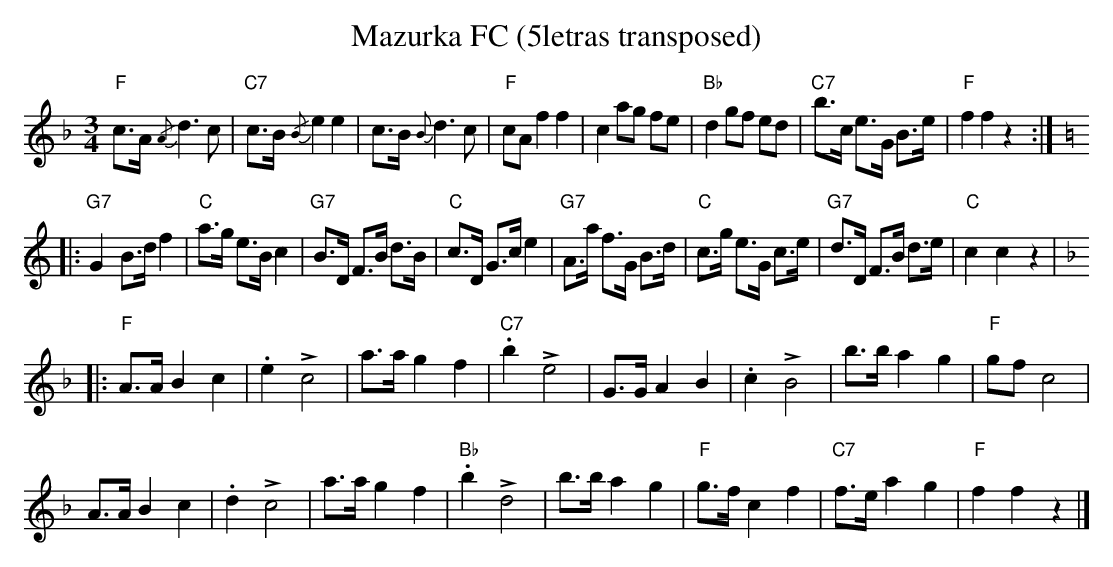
X:1
T: Mazurka FC (5letras transposed)
M:3/4
L:1/8
K:F transpose=3 %%MIDI gchordon
"F"c>A {/A}d3c | "C7"c>B {/B}e2e2 | c>B {B}d3c | "F"cA f2f2 | c2 ag fe | "Bb"d2gf ed |  "C7"b>c e>G B>e | "F"f2f2z2 :: [K:C]
"G7"G2 B>d f2 | "C"a>g e>Bc2 | "G7"B>D F>B d>B | "C"c>D G>ce2 | "G7"A>a f>G B>d | "C"c>g e>G c>e | "G7"d>D F>B d>e | "C"c2c2z2 | [K:F]
|: "F"A>A B2c2 | .e2!>!c4 | a>a g2f2 | "C7".b2!>!e4 | G>G A2B2 | .c2 !>!B4 | b>ba2g2 | "F"gfc4 |
A>AB2c2 | .d2!>!c4 | a>ag2f2 | "Bb".b2!>!d4 | b>b a2g2 | "F"g>fc2f2 | "C7"f>e a2g2 | "F"f2f2z2 |]
